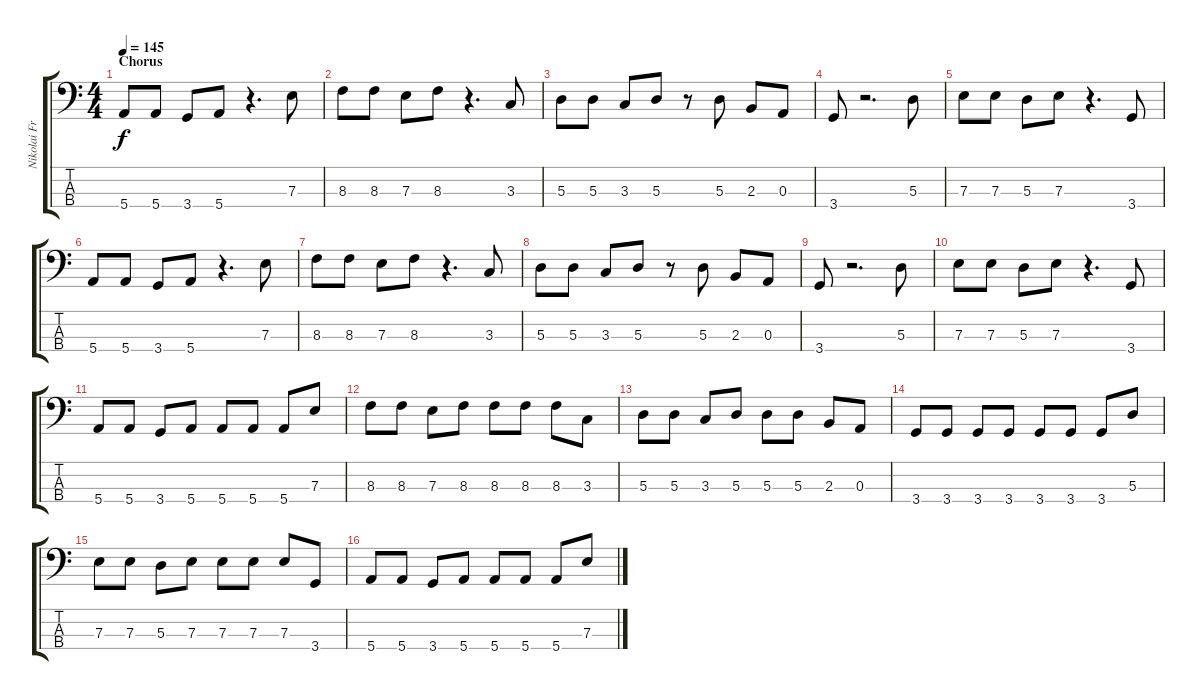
\track ("Nikolai Fraiture" "Nikolai Fr") {instrument electricbassfinger}
\staff {score tabs}
\tuning (G2 D2 A1 E1) {hide}
\ts (4 4)
\section ("" "Chorus")
\tempo 145
\clef f4
\ks c
5.4.8{dy f} 5.4.8 3.4.8 5.4.8 r.4{d} 7.3.8 |
8.3.8 8.3.8 7.3.8 8.3.8 r.4{d} 3.3.8 |
5.3.8 5.3.8 3.3.8 5.3.8 r.8 5.3.8 2.3.8 0.3.8 |
3.4.8 r.2{d} 5.3.8 |
7.3.8 7.3.8 5.3.8 7.3.8 r.4{d} 3.4.8 |
5.4.8 5.4.8 3.4.8 5.4.8 r.4{d} 7.3.8 |
8.3.8 8.3.8 7.3.8 8.3.8 r.4{d} 3.3.8 |
5.3.8 5.3.8 3.3.8 5.3.8 r.8 5.3.8 2.3.8 0.3.8 |
3.4.8 r.2{d} 5.3.8 |
7.3.8 7.3.8 5.3.8 7.3.8 r.4{d} 3.4.8 |
5.4.8 5.4.8 3.4.8 5.4.8 5.4.8 5.4.8 5.4.8 7.3.8 |
8.3.8 8.3.8 7.3.8 8.3.8 8.3.8 8.3.8 8.3.8 3.3.8 |
5.3.8 5.3.8 3.3.8 5.3.8 5.3.8 5.3.8 2.3.8 0.3.8 |
3.4.8 3.4.8 3.4.8 3.4.8 3.4.8 3.4.8 3.4.8 5.3.8 |
7.3.8 7.3.8 5.3.8 7.3.8 7.3.8 7.3.8 7.3.8 3.4.8 |
5.4.8 5.4.8 3.4.8 5.4.8 5.4.8 5.4.8 5.4.8 7.3.8
